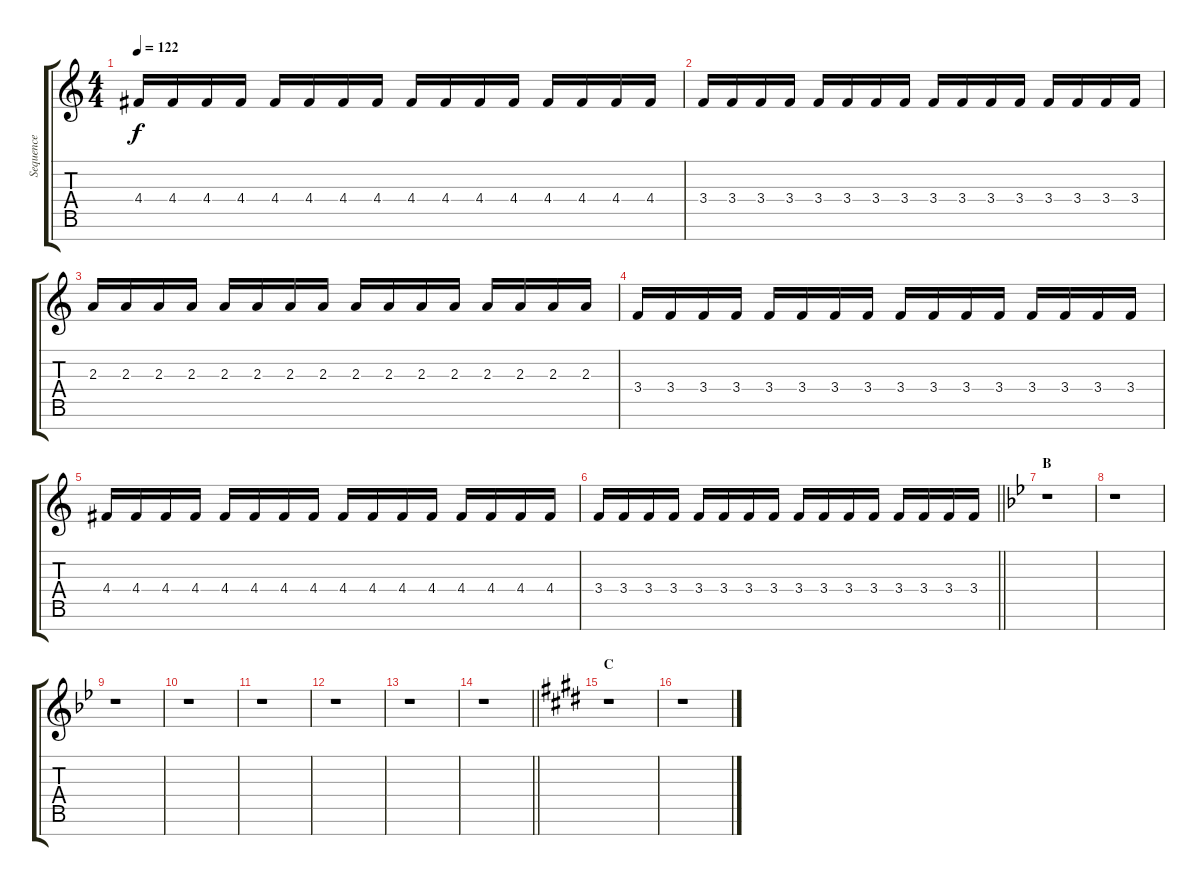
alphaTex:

\track ("Sequence" "Sequence") {instrument lead2sawtooth}
\staff {score tabs}
\tuning (E5 B4 G4 D4 A3 E3 B2) {hide}
\ts (4 4)
\tempo 122
\clef g2
\ks c
4.4.16{dy f} 4.4.16 4.4.16 4.4.16 4.4.16 4.4.16 4.4.16 4.4.16 4.4.16 4.4.16 4.4.16 4.4.16 4.4.16 4.4.16 4.4.16 4.4.16 |
3.4.16 3.4.16 3.4.16 3.4.16 3.4.16 3.4.16 3.4.16 3.4.16 3.4.16 3.4.16 3.4.16 3.4.16 3.4.16 3.4.16 3.4.16 3.4.16 |
2.3.16 2.3.16 2.3.16 2.3.16 2.3.16 2.3.16 2.3.16 2.3.16 2.3.16 2.3.16 2.3.16 2.3.16 2.3.16 2.3.16 2.3.16 2.3.16 |
3.4.16 3.4.16 3.4.16 3.4.16 3.4.16 3.4.16 3.4.16 3.4.16 3.4.16 3.4.16 3.4.16 3.4.16 3.4.16 3.4.16 3.4.16 3.4.16 |
4.4.16 4.4.16 4.4.16 4.4.16 4.4.16 4.4.16 4.4.16 4.4.16 4.4.16 4.4.16 4.4.16 4.4.16 4.4.16 4.4.16 4.4.16 4.4.16 |
\barLineRight lightlight
3.4.16 3.4.16 3.4.16 3.4.16 3.4.16 3.4.16 3.4.16 3.4.16 3.4.16 3.4.16 3.4.16 3.4.16 3.4.16 3.4.16 3.4.16 3.4.16 |
\section ("" "B")
\ks bb
r.1 |
r.1 |
r.1 |
r.1 |
r.1 |
r.1 |
r.1 |
\barLineRight lightlight
r.1 |
\section ("" "C")
\ks e
r.1 |
r.1
